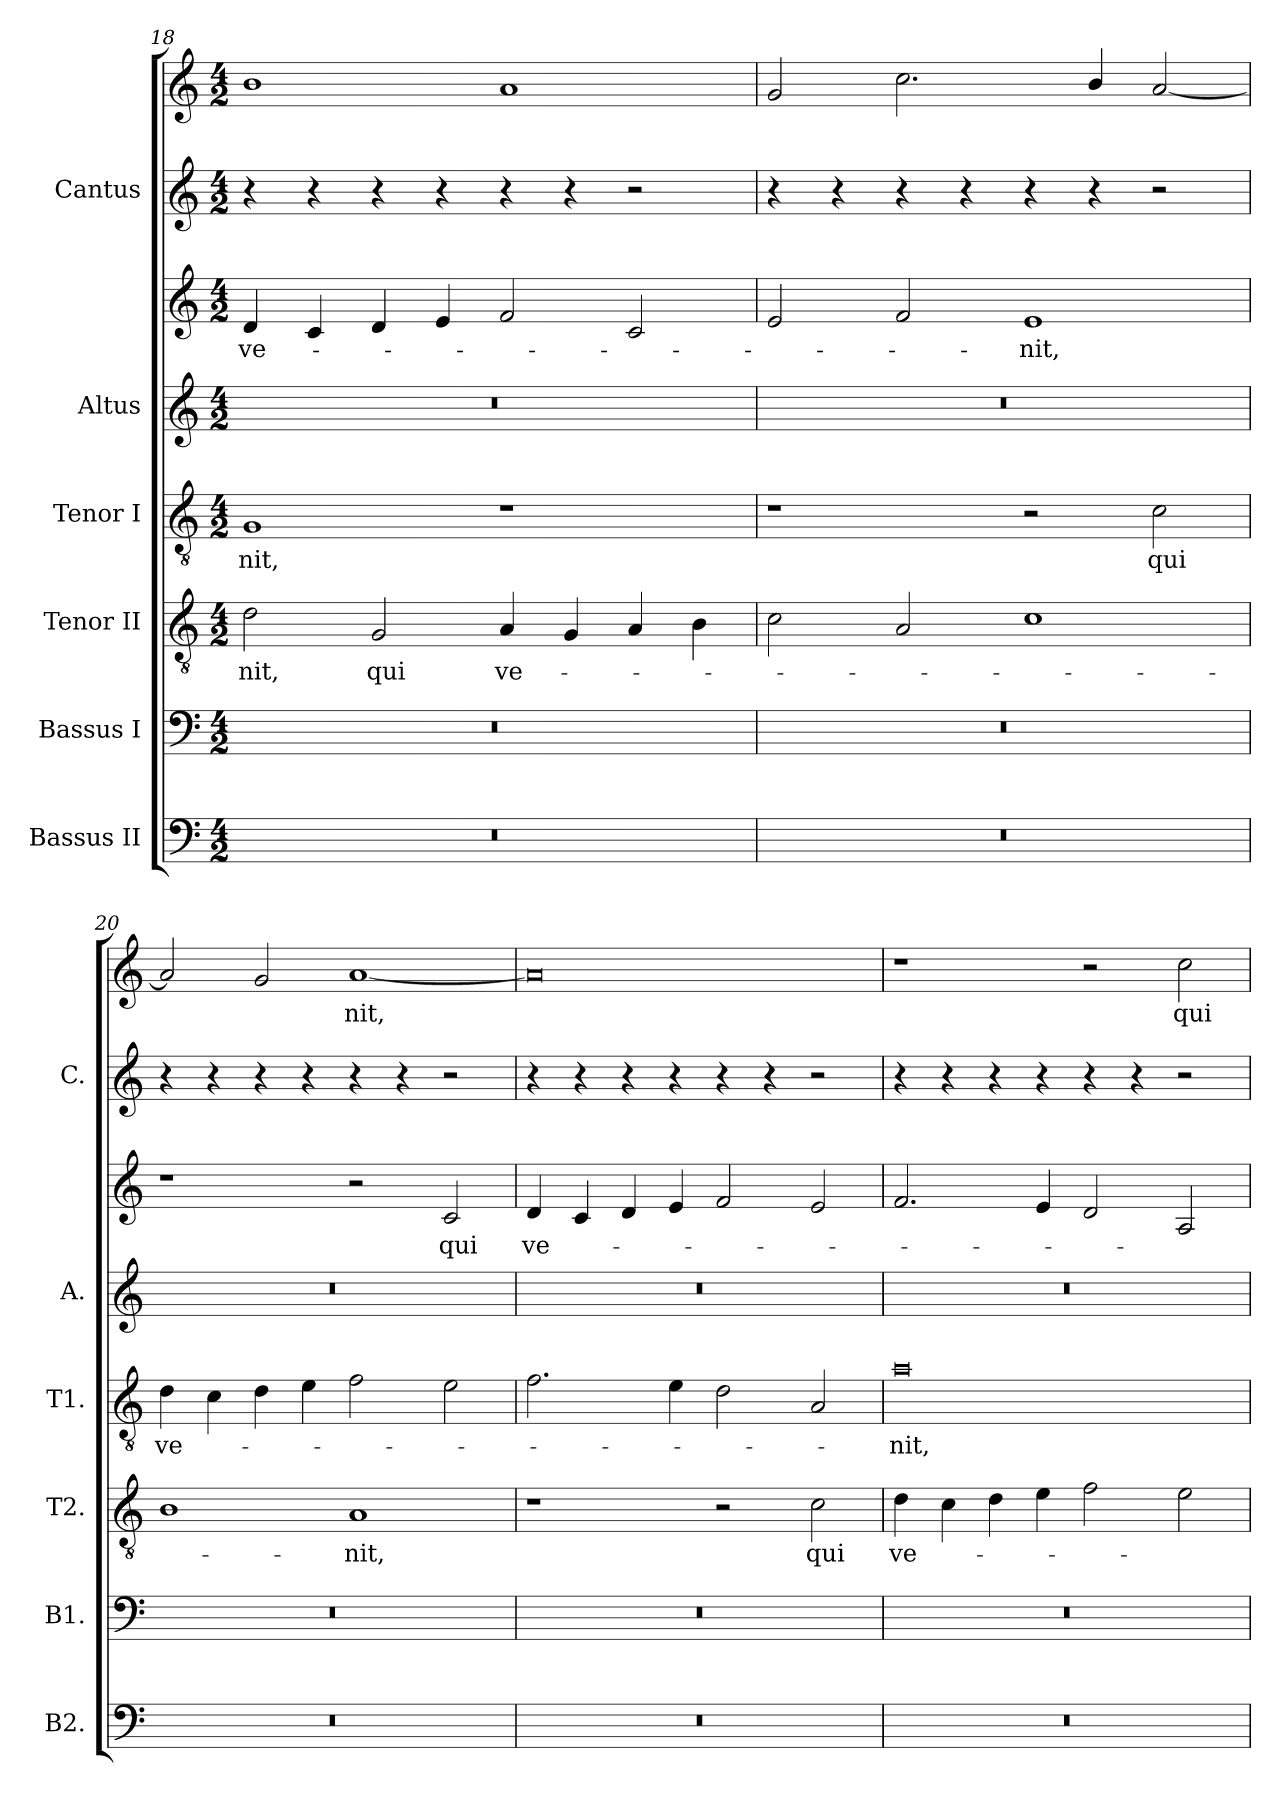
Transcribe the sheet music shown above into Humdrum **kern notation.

**kern	**kern	**kern	**text	**kern	**text	**kern	**kern	**text	**kern	**kern	**text
*part6	*part5	*part4	*part4	*part3	*part3	*part2	*part2	*part2	*part1	*part1	*part1
*staff8	*staff7	*staff6	*staff6	*staff5	*staff5	*staff4	*staff3	*staff3	*staff2	*staff1	*staff1
*I"Bassus II	*I"Bassus I	*I"Tenor II	*	*I"Tenor I	*	*I"Altus	*	*	*I"Cantus	*	*
*I'B2.	*I'B1.	*I'T2.	*	*I'T1.	*	*I'A.	*	*	*I'C.	*	*
!!LO:LB:g=z
*clefF4	*clefF4	*clefGv2	*	*clefGv2	*	*clefG2	*clefG2	*	*clefG2	*clefG2	*
*	*	*ITrd7c12	*	*ITrd7c12	*	*	*	*	*	*	*
*k[]	*k[]	*k[]	*	*k[]	*	*k[]	*k[]	*	*k[]	*k[]	*
*C:	*C:	*C:	*	*C:	*	*C:	*C:	*	*C:	*C:	*
*M4/2	*M4/2	*M4/2	*	*M4/2	*	*M4/2	*M4/2	*	*M4/2	*M4/2	*
=18	=18	=18	=18	=18	=18	=18	=18	=18	=18	=18	=18
!LO:N:vis=1	!LO:N:vis=1	!	!	!	!	!	!	!	!	!	!
!	!	!	!LO:LY:b:color=#000000	!	!	!	!	!	!	!	!
!	!	!	!	!	!LO:LY:b:color=#000000	!LO:N:vis=1	!	!	!	!	!
!	!	!	!	!	!	!	!	!LO:LY:b:color=#000000	!	!	!
0r	0r	2Di\	-nit,	1GGi	-nit,	0r	4di/	ve-	4r	1bi	.
.	.	.	.	.	.	.	4ci/	.	4r	.	.
!	!	!	!LO:LY:b:color=#000000	!	!	!	!	!	!	!	!
.	.	2GGi/	qui	.	.	.	4di/	.	4r	.	.
.	.	.	.	.	.	.	4ei/	.	4r	.	.
!	!	!	!LO:LY:b:color=#000000	!	!	!	!	!	!	!	!
.	.	4AAi/	ve-	1r	.	.	2fi/	.	4r	1ai	.
.	.	4GGi/	.	.	.	.	.	.	4r	.	.
.	.	4AAi/	.	.	.	.	2ci/	.	2r	.	.
.	.	4BBi\	.	.	.	.	.	.	.	.	.
=19	=19	=19	=19	=19	=19	=19	=19	=19	=19	=19	=19
!LO:N:vis=1	!LO:N:vis=1	!	!	!	!	!LO:N:vis=1	!	!	!	!	!
0r	0r	2Ci\	.	1r	.	0r	2ei/	.	4r	2gi/	.
.	.	.	.	.	.	.	.	.	4r	.	.
.	.	2AAi/	.	.	.	.	2fi/	.	4r	2.cci\	.
.	.	.	.	.	.	.	.	.	4r	.	.
!	!	!	!	!	!	!	!	!LO:LY:b:color=#000000	!	!	!
.	.	1Ci	.	2r	.	.	1ei	-nit,	4r	.	.
.	.	.	.	.	.	.	.	.	4r	4bi/	.
!	!	!	!	!	!LO:LY:b:color=#000000	!	!	!	!	!	!
.	.	.	.	2Ci\	qui	.	.	.	2r	[2ai/	.
=20	=20	=20	=20	=20	=20	=20	=20	=20	=20	=20	=20
!LO:N:vis=1	!LO:N:vis=1	!	!	!	!	!	!	!	!	!	!
!	!	!	!	!	!LO:LY:b:color=#000000	!LO:N:vis=1	!	!	!	!	!
0r	0r	1BBi	.	4Di\	ve-	0r	1r	.	4r	2ai/]	.
.	.	.	.	4Ci\	.	.	.	.	4r	.	.
.	.	.	.	4Di\	.	.	.	.	4r	2gi/	.
.	.	.	.	4Ei\	.	.	.	.	4r	.	.
!	!	!	!LO:LY:b:color=#000000	!	!	!	!	!	!	!	!
!	!	!	!	!	!	!	!	!	!	!	!LO:LY:b:color=#000000
.	.	1AAi	-nit,	2Fi\	.	.	2r	.	4r	[1ai	-nit,
.	.	.	.	.	.	.	.	.	4r	.	.
!	!	!	!	!	!	!	!	!LO:LY:b:color=#000000	!	!	!
.	.	.	.	2Ei\	.	.	2ci/	qui	2r	.	.
=21	=21	=21	=21	=21	=21	=21	=21	=21	=21	=21	=21
!LO:N:vis=1	!LO:N:vis=1	!	!	!	!	!LO:N:vis=1	!	!	!	!	!
!	!	!	!	!	!	!	!	!LO:LY:b:color=#000000	!	!	!
0r	0r	1r	.	2.Fi\	.	0r	4di/	ve-	4r	0ai]	.
.	.	.	.	.	.	.	4ci/	.	4r	.	.
.	.	.	.	.	.	.	4di/	.	4r	.	.
.	.	.	.	4Ei\	.	.	4ei/	.	4r	.	.
.	.	2r	.	2Di\	.	.	2fi/	.	4r	.	.
.	.	.	.	.	.	.	.	.	4r	.	.
!	!	!	!LO:LY:b:color=#000000	!	!	!	!	!	!	!	!
.	.	2Ci\	qui	2AAi/	.	.	2ei/	.	2r	.	.
=22	=22	=22	=22	=22	=22	=22	=22	=22	=22	=22	=22
!LO:N:vis=1	!LO:N:vis=1	!	!	!	!	!	!	!	!	!	!
!	!	!	!LO:LY:b:color=#000000	!	!	!	!	!	!	!	!
!	!	!	!	!	!LO:LY:b:color=#000000	!LO:N:vis=1	!	!	!	!	!
0r	0r	4Di\	ve-	0Ai	-nit,	0r	2.fi/	.	4r	1r	.
.	.	4Ci\	.	.	.	.	.	.	4r	.	.
.	.	4Di\	.	.	.	.	.	.	4r	.	.
.	.	4Ei\	.	.	.	.	4ei/	.	4r	.	.
.	.	2Fi\	.	.	.	.	2di/	.	4r	2r	.
.	.	.	.	.	.	.	.	.	4r	.	.
!	!	!	!	!	!	!	!	!	!	!	!LO:LY:b:color=#000000
.	.	2Ei\	.	.	.	.	2Ai/	.	2r	2cci\	qui
=	=	=	=	=	=	=	=	=	=	=	=
*-	*-	*-	*-	*-	*-	*-	*-	*-	*-	*-	*-
